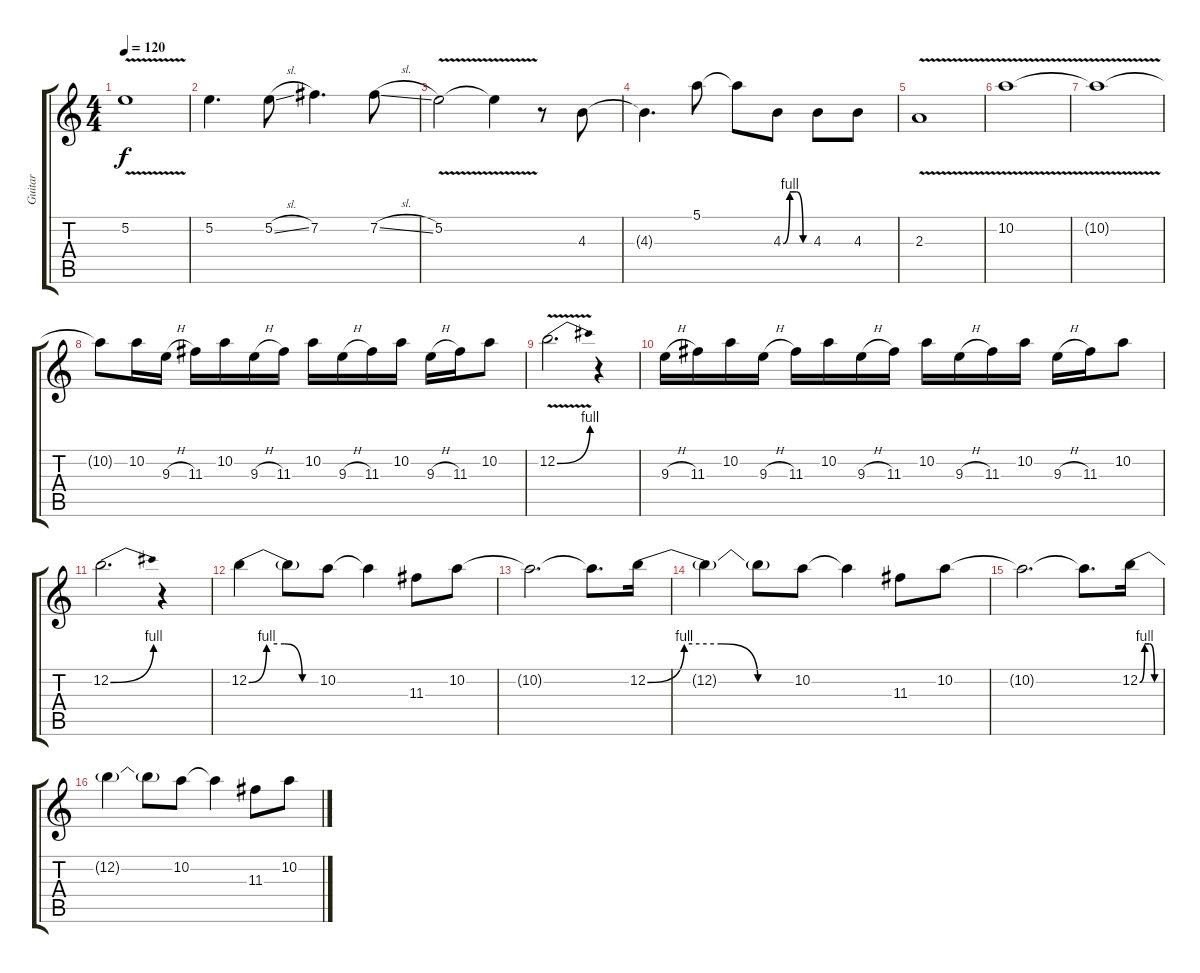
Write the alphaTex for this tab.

\track ("Guitar" "Guitar") {instrument distortionguitar}
\staff {score tabs}
\tuning (E4 B3 G3 D3 A2 E2) {hide}
\ts (4 4)
\tempo 120
\clef g2
\ks c
5.2{v}.1{dy f} |
5.2.4{d} 5.2{sl}.8 7.2.4{d} 7.2{sl}.8 |
5.2{v}.2 5.2{t}.4 r.8 4.3.8 |
4.3{t}.4{d} 5.1.8 5.1{t}.8 4.3{be (custom 0 0 15 4 30 4 45 0 60 0)}.8 4.3.8 4.3.8 |
2.3{v}.1 |
10.2{v}.1 |
10.2{t}.1 |
10.2{t}.8 10.2.16 9.3{h}.16 11.3.16 10.2.16 9.3{h}.16 11.3.16 10.2.16 9.3{h}.16 11.3.16 10.2.16 9.3{h}.16 11.3.16 10.2.8 |
12.2{be (bend 0 0 60 4) v}.2{d} r.4 |
9.3{h}.16 11.3.16 10.2.16 9.3{h}.16 11.3.16 10.2.16 9.3{h}.16 11.3.16 10.2.16 9.3{h}.16 11.3.16 10.2.16 9.3{h}.16 11.3.16 10.2.8 |
12.2{be (bend 0 0 60 4)}.2{d} r.4 |
12.2{be (custom 0 0 15 4 30 4 45 0 60 0)}.4 12.2{t}.8 10.2.8 10.2{t}.4 11.3.8 10.2.8 |
10.2{t}.2{d} 10.2{t}.8{d} 12.2{be (custom 0 0 15 4 30 4 45 0 60 0)}.16 |
12.2{t}.4 12.2{t}.8 10.2.8 10.2{t}.4 11.3.8 10.2.8 |
10.2{t}.2{d} 10.2{t}.8{d} 12.2{be (custom 0 0 15 4 30 4 45 0 60 0)}.16 |
12.2{t}.4 12.2{t}.8 10.2.8 10.2{t}.4 11.3.8 10.2.8
